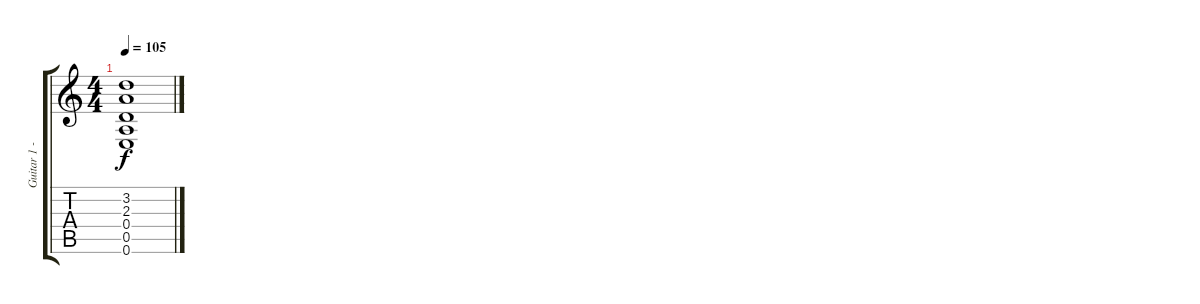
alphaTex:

\track ("Guitar 1 - Criss Oliva" "Guitar 1 -") {instrument distortionguitar}
\staff {score tabs}
\tuning (E4 B3 G3 D3 A2 E2) {hide}
\ts (4 4)
\tempo 105
\clef g2
\ks c
(3.2 2.3 0.4 0.5 0.6).1{dy f}
